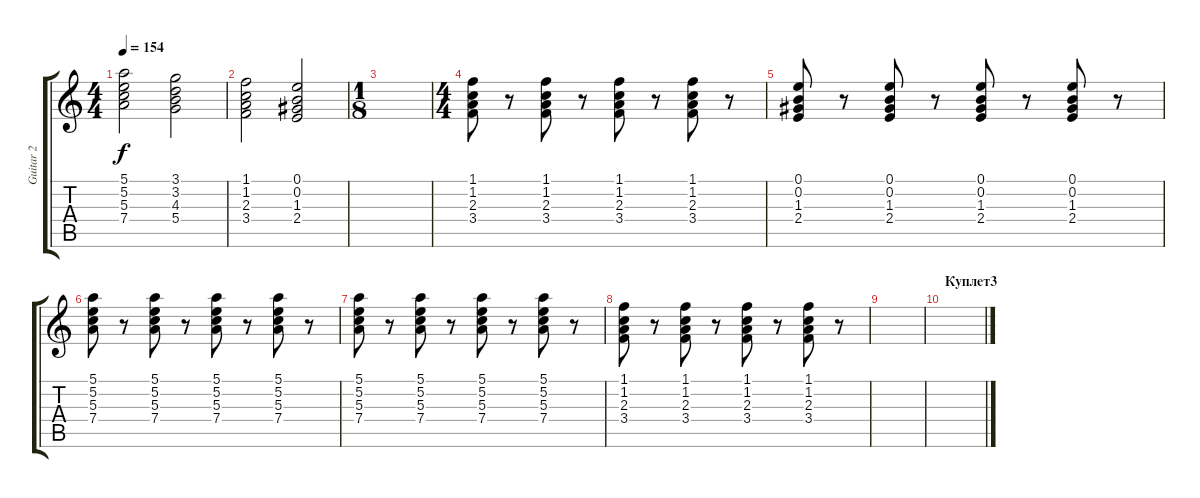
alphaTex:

\track ("Guitar 2" "Guitar 2") {instrument electricguitarclean}
\staff {score tabs}
\tuning (E4 B3 G3 D3 A2 E2) {hide}
\ts (4 4)
\tempo 154
\clef g2
\ks c
(5.1 5.2 5.3 7.4).2{dy f} (3.1 3.2 4.3 5.4).2 |
(1.1 1.2 2.3 3.4).2 (0.1 0.2 1.3 2.4).2 |
\ts (1 8)
|
\ts (4 4)
(1.1 1.2 2.3 3.4).8{volume 12} r.8 (1.1 1.2 2.3 3.4).8 r.8 (1.1 1.2 2.3 3.4).8 r.8 (1.1 1.2 2.3 3.4).8 r.8 |
(0.1 0.2 1.3 2.4).8 r.8 (0.1 0.2 1.3 2.4).8 r.8 (0.1 0.2 1.3 2.4).8 r.8 (0.1 0.2 1.3 2.4).8 r.8 |
(5.1 5.2 5.3 7.4).8 r.8 (5.1 5.2 5.3 7.4).8 r.8 (5.1 5.2 5.3 7.4).8 r.8 (5.1 5.2 5.3 7.4).8 r.8 |
(5.1 5.2 5.3 7.4).8 r.8 (5.1 5.2 5.3 7.4).8 r.8 (5.1 5.2 5.3 7.4).8 r.8 (5.1 5.2 5.3 7.4).8 r.8 |
(1.1 1.2 2.3 3.4).8{volume 12} r.8 (1.1 1.2 2.3 3.4).8 r.8 (1.1 1.2 2.3 3.4).8 r.8 (1.1 1.2 2.3 3.4).8 r.8 |
|
\section ("" "Куплет3")
